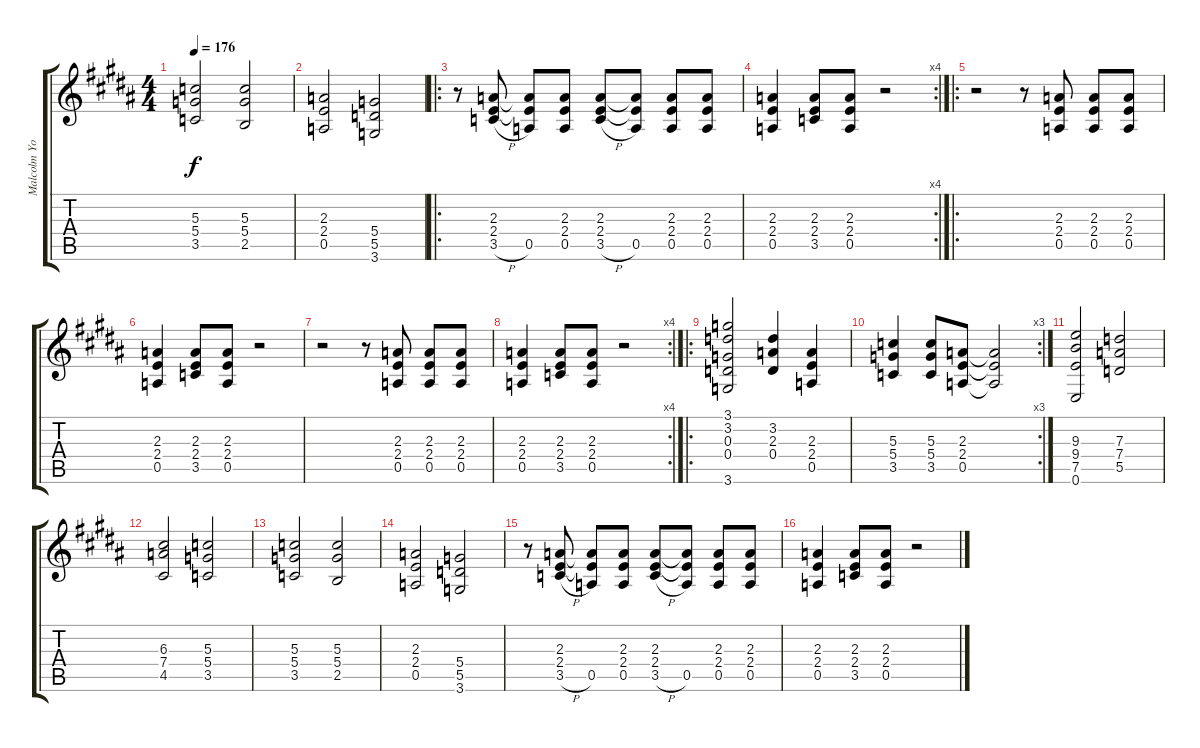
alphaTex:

\track ("Malcolm Young" "Malcolm Yo") {instrument distortionguitar}
\staff {score tabs}
\tuning (E4 B3 G3 D3 A2 E2) {hide}
\ts (4 4)
\tempo 176
\clef g2
\ks g#minor
(5.3 5.4 3.5).2{dy f} (5.3 5.4 2.5).2 |
(2.3 2.4 0.5).2 (5.4 5.5 3.6).2 |
\ro
\ks b
r.8 (2.3 2.4 3.5{h}).8 (2.3{t} 2.4{t} 0.5).8 (2.3 2.4 0.5).8 (2.3 2.4 3.5{h}).8 (2.3{t} 2.4{t} 0.5).8 (2.3 2.4 0.5).8 (2.3 2.4 0.5).8 |
\rc 4
\ks g#minor
(2.3 2.4 0.5).4 (2.3 2.4 3.5).8 (2.3 2.4 0.5).8 r.2 |
\ro
\ks b
r.2 r.8 (2.3 2.4 0.5).8 (2.3 2.4 0.5).8 (2.3 2.4 0.5).8 |
\ks g#minor
(2.3 2.4 0.5).4 (2.3 2.4 3.5).8 (2.3 2.4 0.5).8 r.2 |
r.2 r.8 (2.3 2.4 0.5).8 (2.3 2.4 0.5).8 (2.3 2.4 0.5).8 |
\rc 4
(2.3 2.4 0.5).4 (2.3 2.4 3.5).8 (2.3 2.4 0.5).8 r.2 |
\ro
\ks b
(3.1 3.2 0.3 0.4 3.6).2 (3.2 2.3 0.4).4 (2.3 2.4 0.5).4 |
\rc 3
\ks g#minor
(5.3 5.4 3.5).4 (5.3 5.4 3.5).8 (2.3 2.4 0.5).8 (2.3{t} 2.4{t} 0.5{t}).2 |
\ks b
(9.3 9.4 7.5 0.6).2 (7.3 7.4 5.5).2 |
\ks g#minor
(6.3 7.4 4.5).2 (5.3 5.4 3.5).2 |
(5.3 5.4 3.5).2 (5.3 5.4 2.5).2 |
(2.3 2.4 0.5).2 (5.4 5.5 3.6).2 |
\ks b
r.8 (2.3 2.4 3.5{h}).8 (2.3{t} 2.4{t} 0.5).8 (2.3 2.4 0.5).8 (2.3 2.4 3.5{h}).8 (2.3{t} 2.4{t} 0.5).8 (2.3 2.4 0.5).8 (2.3 2.4 0.5).8 |
\ks g#minor
(2.3 2.4 0.5).4 (2.3 2.4 3.5).8 (2.3 2.4 0.5).8 r.2
